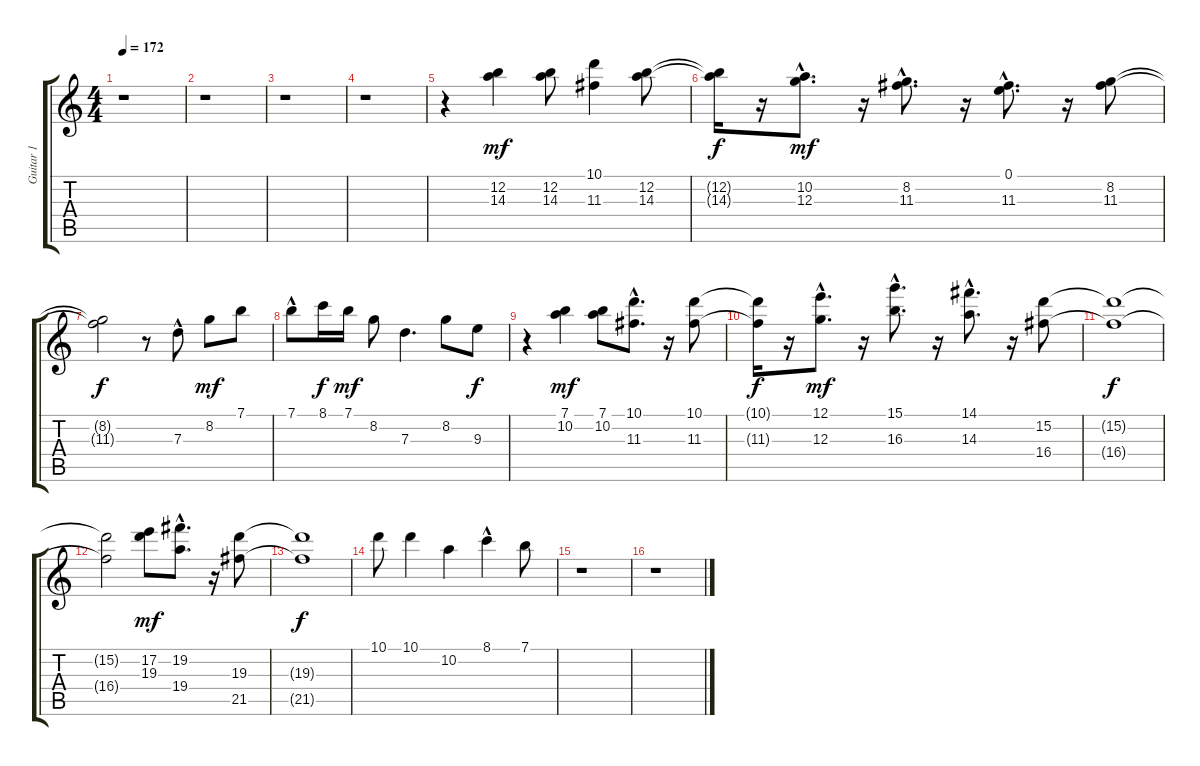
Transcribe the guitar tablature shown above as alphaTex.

\track ("Guitar 1" "Guitar 1") {instrument acousticguitarsteel}
\staff {score tabs}
\tuning (E4 B3 G3 D3 A2 E2) {hide}
\ts (4 4)
\tempo 172
\clef g2
\ks c
r.1{dy f} |
r.1 |
r.1 |
r.1 |
r.4{instrument acousticguitarsteel} (12.2 14.3).4{dy mf} (12.2 14.3).8 (10.1 11.3).4 (12.2 14.3).8 |
(12.2{t} 14.3{t}).16{dy f} r.16 (10.2{hac} 12.3{hac}).8{d dy mf} r.16 (8.2{hac} 11.3{hac}).8{d} r.16 (0.1{hac} 11.3{hac}).8{d} r.16 (8.2 11.3).8 |
(8.2{t} 11.3{t}).2{dy f} r.8 7.3{hac}.8 8.2.8{dy mf} 7.1.8 |
7.1{hac}.8 8.1.16{dy f} 7.1.16{dy mf} 8.2.8 7.3.4{d} 8.2.8 9.3.8{dy f} |
r.4 (7.1 10.2).4{dy mf} (7.1 10.2).8 (10.1{hac} 11.3{hac}).8{d} r.16 (10.1 11.3).8 |
(10.1{t} 11.3{t}).16{dy f} r.16 (12.1{hac} 12.3{hac}).8{d dy mf} r.16 (15.1{hac} 16.3{hac}).8{d} r.16 (14.1{hac} 14.3{hac}).8{d} r.16 (15.2 16.4).8 |
(15.2{t} 16.4{t}).1{dy f} |
(15.2{t} 16.4{t}).2 (17.2 19.3).8{dy mf} (19.2{hac} 19.4{hac}).8{d} r.16 (19.3 21.5).8 |
(19.3{t} 21.5{t}).1{dy f} |
10.1.8 10.1.4 10.2.4 8.1{hac}.4 7.1.8 |
r.1 |
r.1
